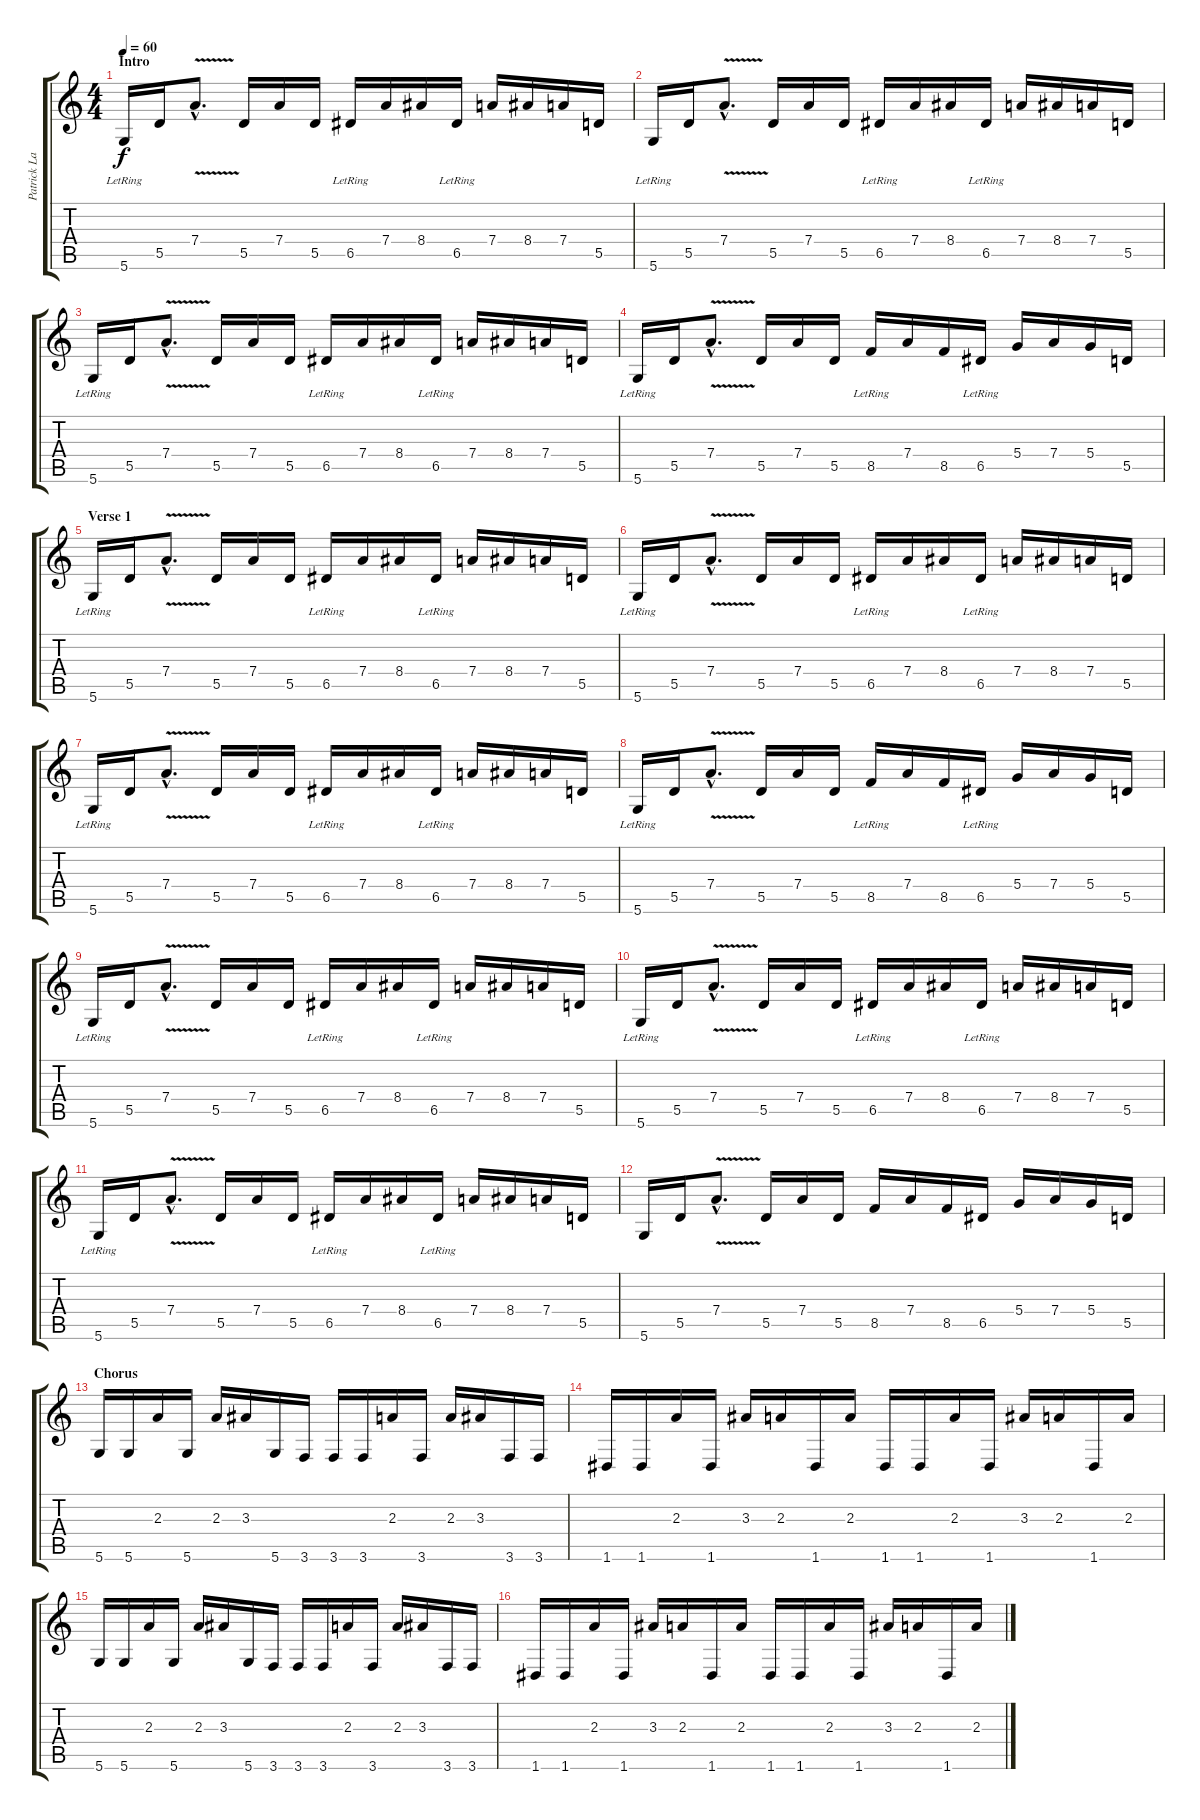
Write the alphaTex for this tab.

\track ("Patrick Lachman" "Patrick La") {instrument distortionguitar}
\staff {score tabs}
\tuning (E4 B3 G3 D3 A2 D2) {hide}
\ts (4 4)
\section ("" "Intro")
\tempo 60
\clef g2
\ks c
5.6{lr}.16{dy f instrument electricguitarjazz} 5.5.16 7.4{v hac}.8{d} 5.5.16 7.4.16 5.5.16 6.5{lr}.16 7.4.16 8.4.16 6.5{lr}.16 7.4.16 8.4.16 7.4.16 5.5.16 |
5.6{lr}.16 5.5.16 7.4{v hac}.8{d} 5.5.16 7.4.16 5.5.16 6.5{lr}.16 7.4.16 8.4.16 6.5{lr}.16 7.4.16 8.4.16 7.4.16 5.5.16 |
5.6{lr}.16 5.5.16 7.4{v hac}.8{d} 5.5.16 7.4.16 5.5.16 6.5{lr}.16 7.4.16 8.4.16 6.5{lr}.16 7.4.16 8.4.16 7.4.16 5.5.16 |
5.6{lr}.16 5.5.16 7.4{v hac}.8{d} 5.5.16 7.4.16 5.5.16 8.5{lr}.16 7.4.16 8.5.16 6.5{lr}.16 5.4.16 7.4.16 5.4.16 5.5.16 |
\section ("" "Verse 1")
5.6{lr}.16{instrument electricguitarjazz} 5.5.16 7.4{v hac}.8{d} 5.5.16 7.4.16 5.5.16 6.5{lr}.16 7.4.16 8.4.16 6.5{lr}.16 7.4.16 8.4.16 7.4.16 5.5.16 |
5.6{lr}.16 5.5.16 7.4{v hac}.8{d} 5.5.16 7.4.16 5.5.16 6.5{lr}.16 7.4.16 8.4.16 6.5{lr}.16 7.4.16 8.4.16 7.4.16 5.5.16 |
5.6{lr}.16 5.5.16 7.4{v hac}.8{d} 5.5.16 7.4.16 5.5.16 6.5{lr}.16 7.4.16 8.4.16 6.5{lr}.16 7.4.16 8.4.16 7.4.16 5.5.16 |
5.6{lr}.16 5.5.16 7.4{v hac}.8{d} 5.5.16 7.4.16 5.5.16 8.5{lr}.16 7.4.16 8.5.16 6.5{lr}.16 5.4.16 7.4.16 5.4.16 5.5.16 |
5.6{lr}.16 5.5.16 7.4{v hac}.8{d} 5.5.16 7.4.16 5.5.16 6.5{lr}.16 7.4.16 8.4.16 6.5{lr}.16 7.4.16 8.4.16 7.4.16 5.5.16 |
5.6{lr}.16 5.5.16 7.4{v hac}.8{d} 5.5.16 7.4.16 5.5.16 6.5{lr}.16 7.4.16 8.4.16 6.5{lr}.16 7.4.16 8.4.16 7.4.16 5.5.16 |
5.6{lr}.16 5.5.16 7.4{v hac}.8{d} 5.5.16 7.4.16 5.5.16 6.5{lr}.16 7.4.16 8.4.16 6.5{lr}.16 7.4.16 8.4.16 7.4.16 5.5.16 |
5.6.16 5.5.16 7.4{v hac}.8{d} 5.5.16 7.4.16 5.5.16 8.5.16 7.4.16 8.5.16 6.5.16 5.4.16 7.4.16 5.4.16 5.5.16 |
\section ("" "Chorus")
5.6.16{volume 11 instrument electricguitarjazz} 5.6.16 2.3.16 5.6.16 2.3.16 3.3.16 5.6.16 3.6.16 3.6.16 3.6.16 2.3.16 3.6.16 2.3.16 3.3.16 3.6.16 3.6.16 |
1.6.16 1.6.16 2.3.16 1.6.16 3.3.16 2.3.16 1.6.16 2.3.16 1.6.16 1.6.16 2.3.16 1.6.16 3.3.16 2.3.16 1.6.16 2.3.16 |
5.6.16 5.6.16 2.3.16 5.6.16 2.3.16 3.3.16 5.6.16 3.6.16 3.6.16 3.6.16 2.3.16 3.6.16 2.3.16 3.3.16 3.6.16 3.6.16 |
1.6.16 1.6.16 2.3.16 1.6.16 3.3.16 2.3.16 1.6.16 2.3.16 1.6.16 1.6.16 2.3.16 1.6.16 3.3.16 2.3.16 1.6.16 2.3.16
